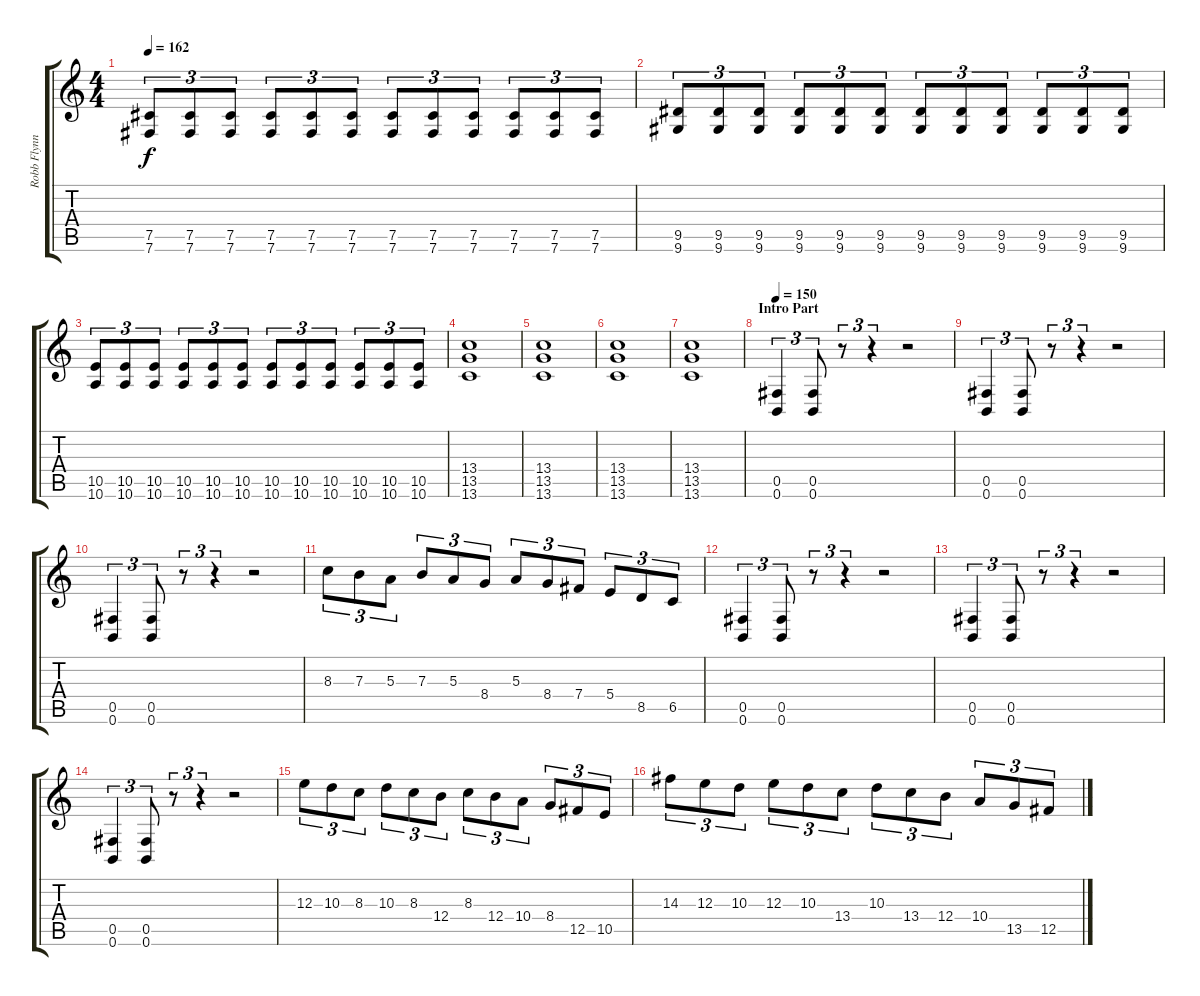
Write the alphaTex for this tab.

\track ("Robb Flynn" "Robb Flynn") {instrument distortionguitar}
\staff {score tabs}
\tuning (Db4 Ab3 E3 B2 Gb2 B1) {hide}
\ts (4 4)
\tempo 162
\clef g2
\ks c
(7.5 7.6).8{tu (3 2) dy f} (7.5 7.6).8{tu (3 2)} (7.5 7.6).8{tu (3 2)} (7.5 7.6).8{tu (3 2)} (7.5 7.6).8{tu (3 2)} (7.5 7.6).8{tu (3 2)} (7.5 7.6).8{tu (3 2)} (7.5 7.6).8{tu (3 2)} (7.5 7.6).8{tu (3 2)} (7.5 7.6).8{tu (3 2)} (7.5 7.6).8{tu (3 2)} (7.5 7.6).8{tu (3 2)} |
(9.5 9.6).8{tu (3 2)} (9.5 9.6).8{tu (3 2)} (9.5 9.6).8{tu (3 2)} (9.5 9.6).8{tu (3 2)} (9.5 9.6).8{tu (3 2)} (9.5 9.6).8{tu (3 2)} (9.5 9.6).8{tu (3 2)} (9.5 9.6).8{tu (3 2)} (9.5 9.6).8{tu (3 2)} (9.5 9.6).8{tu (3 2)} (9.5 9.6).8{tu (3 2)} (9.5 9.6).8{tu (3 2)} |
(10.5 10.6).8{tu (3 2)} (10.5 10.6).8{tu (3 2)} (10.5 10.6).8{tu (3 2)} (10.5 10.6).8{tu (3 2)} (10.5 10.6).8{tu (3 2)} (10.5 10.6).8{tu (3 2)} (10.5 10.6).8{tu (3 2)} (10.5 10.6).8{tu (3 2)} (10.5 10.6).8{tu (3 2)} (10.5 10.6).8{tu (3 2)} (10.5 10.6).8{tu (3 2)} (10.5 10.6).8{tu (3 2)} |
(13.4 13.5 13.6).1 |
(13.4 13.5 13.6).1 |
(13.4 13.5 13.6).1 |
(13.4 13.5 13.6).1 |
\section ("" "Intro Part")
\tempo 150
(0.5 0.6).4{tu (3 2)} (0.5 0.6).8{tu (3 2)} r.8{tu (3 2)} r.4{tu (3 2)} r.2 |
(0.5 0.6).4{tu (3 2)} (0.5 0.6).8{tu (3 2)} r.8{tu (3 2)} r.4{tu (3 2)} r.2 |
(0.5 0.6).4{tu (3 2)} (0.5 0.6).8{tu (3 2)} r.8{tu (3 2)} r.4{tu (3 2)} r.2 |
8.3.8{tu (3 2)} 7.3.8{tu (3 2)} 5.3.8{tu (3 2)} 7.3.8{tu (3 2)} 5.3.8{tu (3 2)} 8.4.8{tu (3 2)} 5.3.8{tu (3 2)} 8.4.8{tu (3 2)} 7.4.8{tu (3 2)} 5.4.8{tu (3 2)} 8.5.8{tu (3 2)} 6.5.8{tu (3 2)} |
(0.5 0.6).4{tu (3 2)} (0.5 0.6).8{tu (3 2)} r.8{tu (3 2)} r.4{tu (3 2)} r.2 |
(0.5 0.6).4{tu (3 2)} (0.5 0.6).8{tu (3 2)} r.8{tu (3 2)} r.4{tu (3 2)} r.2 |
(0.5 0.6).4{tu (3 2)} (0.5 0.6).8{tu (3 2)} r.8{tu (3 2)} r.4{tu (3 2)} r.2 |
12.3.8{tu (3 2)} 10.3.8{tu (3 2)} 8.3.8{tu (3 2)} 10.3.8{tu (3 2)} 8.3.8{tu (3 2)} 12.4.8{tu (3 2)} 8.3.8{tu (3 2)} 12.4.8{tu (3 2)} 10.4.8{tu (3 2)} 8.4.8{tu (3 2)} 12.5.8{tu (3 2)} 10.5.8{tu (3 2)} |
14.3.8{tu (3 2)} 12.3.8{tu (3 2)} 10.3.8{tu (3 2)} 12.3.8{tu (3 2)} 10.3.8{tu (3 2)} 13.4.8{tu (3 2)} 10.3.8{tu (3 2)} 13.4.8{tu (3 2)} 12.4.8{tu (3 2)} 10.4.8{tu (3 2)} 13.5.8{tu (3 2)} 12.5.8{tu (3 2)}
